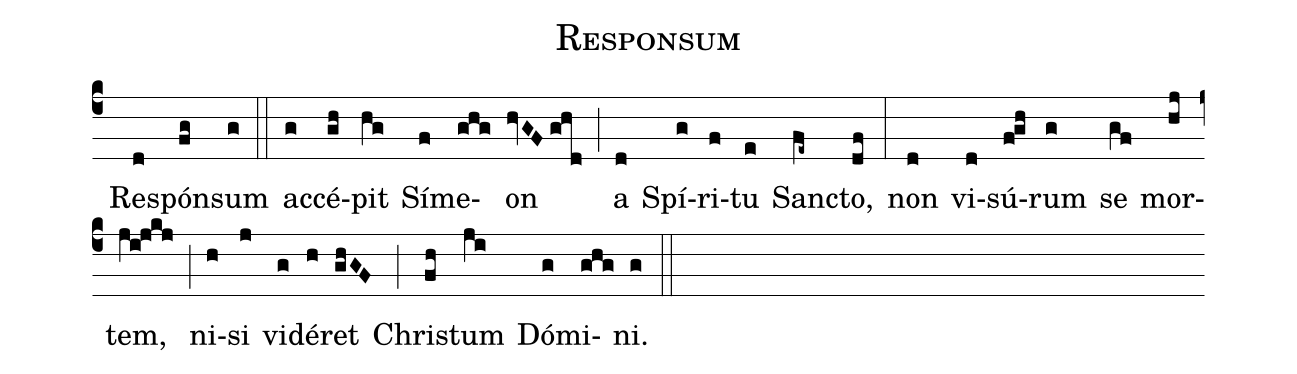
name:Responsum;
mode:VIII;
office-part:Communiones;
%%
(c4) () Re(d)spón(fg)sum(g) (::) ac(g)cé(gh)pit(hg) Sí(f)me(ghg)on(hvGF//ghd) (;) a(d) Spí(g)ri(f)tu(e) San(fe~)cto,(df) (:) non(d) vi(d)sú(f!gh)rum(g) se(gf) mor(hj)tem,(ji!jkj) (;) ni(h)si(j) vi(g)dé(h)ret(ghGF) (;) Chri(fh)stum(ji) Dó(g)mi(ghg)ni.(g) (::)
